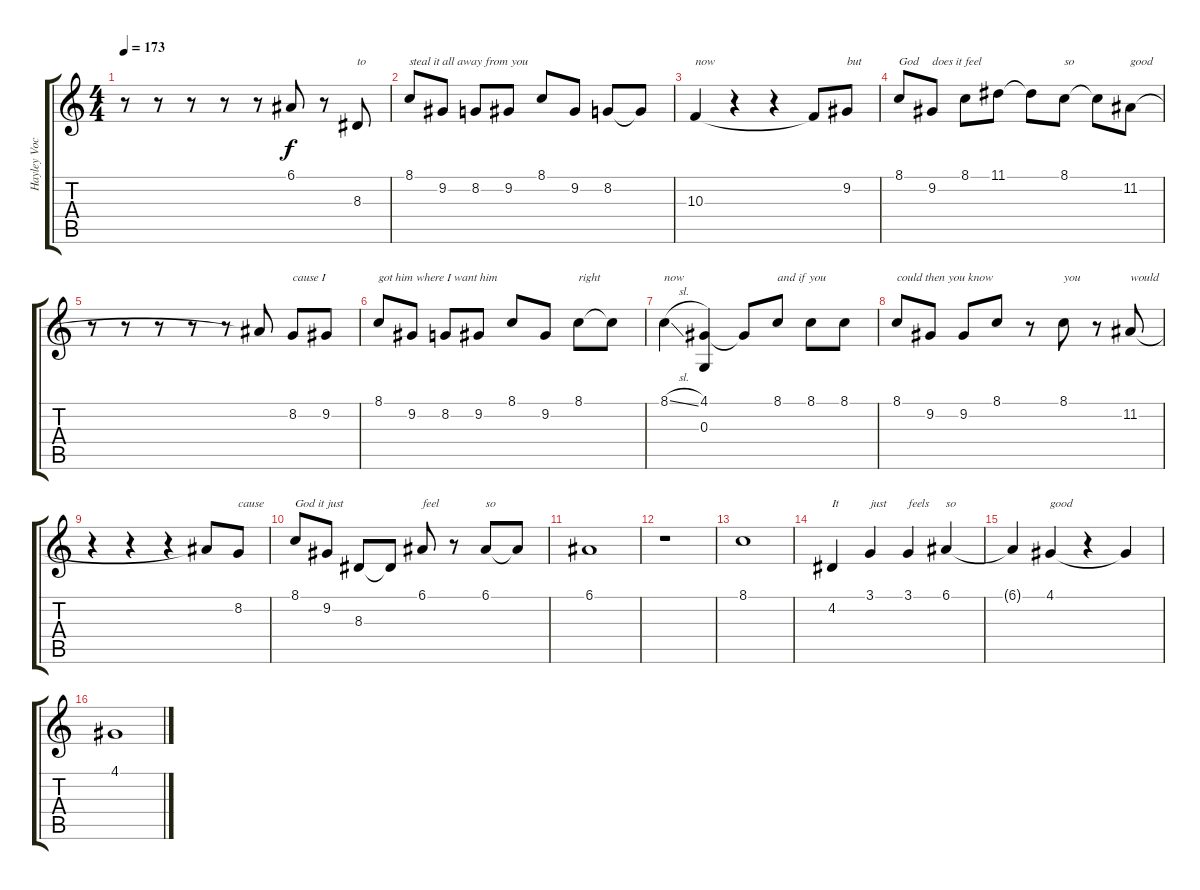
\track ("Hayley Vocals" "Hayley Voc") {instrument sopranosax}
\staff {score tabs}
\tuning (E4 B3 G3 D3 A2 E2) {hide}
\ts (4 4)
\tempo 173
\clef g2
\ks c
r.8{dy f} r.8 r.8 r.8 r.8 6.1{t}.8 r.8 8.3.8{txt "to"} |
8.1.8{txt "steal it all away from you"} 9.2.8 8.2.8 9.2.8 8.1.8 9.2.8 8.2.8 8.2{t}.8 |
10.3.4{txt "now"} r.4 r.4 10.3{t}.8 9.2.8{txt "but"} |
8.1.8{txt "God"} 9.2.8{txt "does it feel"} 8.1.8 11.1.8 11.1{t}.8 8.1.8{txt "so"} 8.1{t}.8 11.2.8{txt "good"} |
r.8 r.8 r.8 r.8 r.8 11.2{t}.8 8.2.8{txt "cause I"} 9.2.8 |
8.1.8{txt "got him where I want him"} 9.2.8 8.2.8 9.2.8 8.1.8 9.2.8 8.1.8{txt "right"} 8.1{t}.8 |
8.1{sl}.4{txt "now"} (4.1 0.3).4 4.1{t}.8 8.1.8{txt "and if you"} 8.1.8 8.1.8 |
8.1.8{txt "could then you know"} 9.2.8 9.2.8 8.1.8 r.8 8.1.8{txt "you"} r.8 11.2.8{txt "would"} |
r.4 r.4 r.4 11.2{t}.8 8.2.8{txt "cause"} |
8.1.8{txt "God it just"} 9.2.8 8.3.8 8.3{t}.8 6.1.8{txt "feel"} r.8 6.1.8{txt "so"} 6.1{t}.8 |
6.1.1 |
r.1 |
8.1.1 |
4.2.4{txt "It"} 3.1.4{txt "just"} 3.1.4{txt "feels"} 6.1.4{txt "so"} |
6.1{t}.4 4.1.4{txt "good"} r.4 4.1{t}.4 |
4.1{sl}.1
